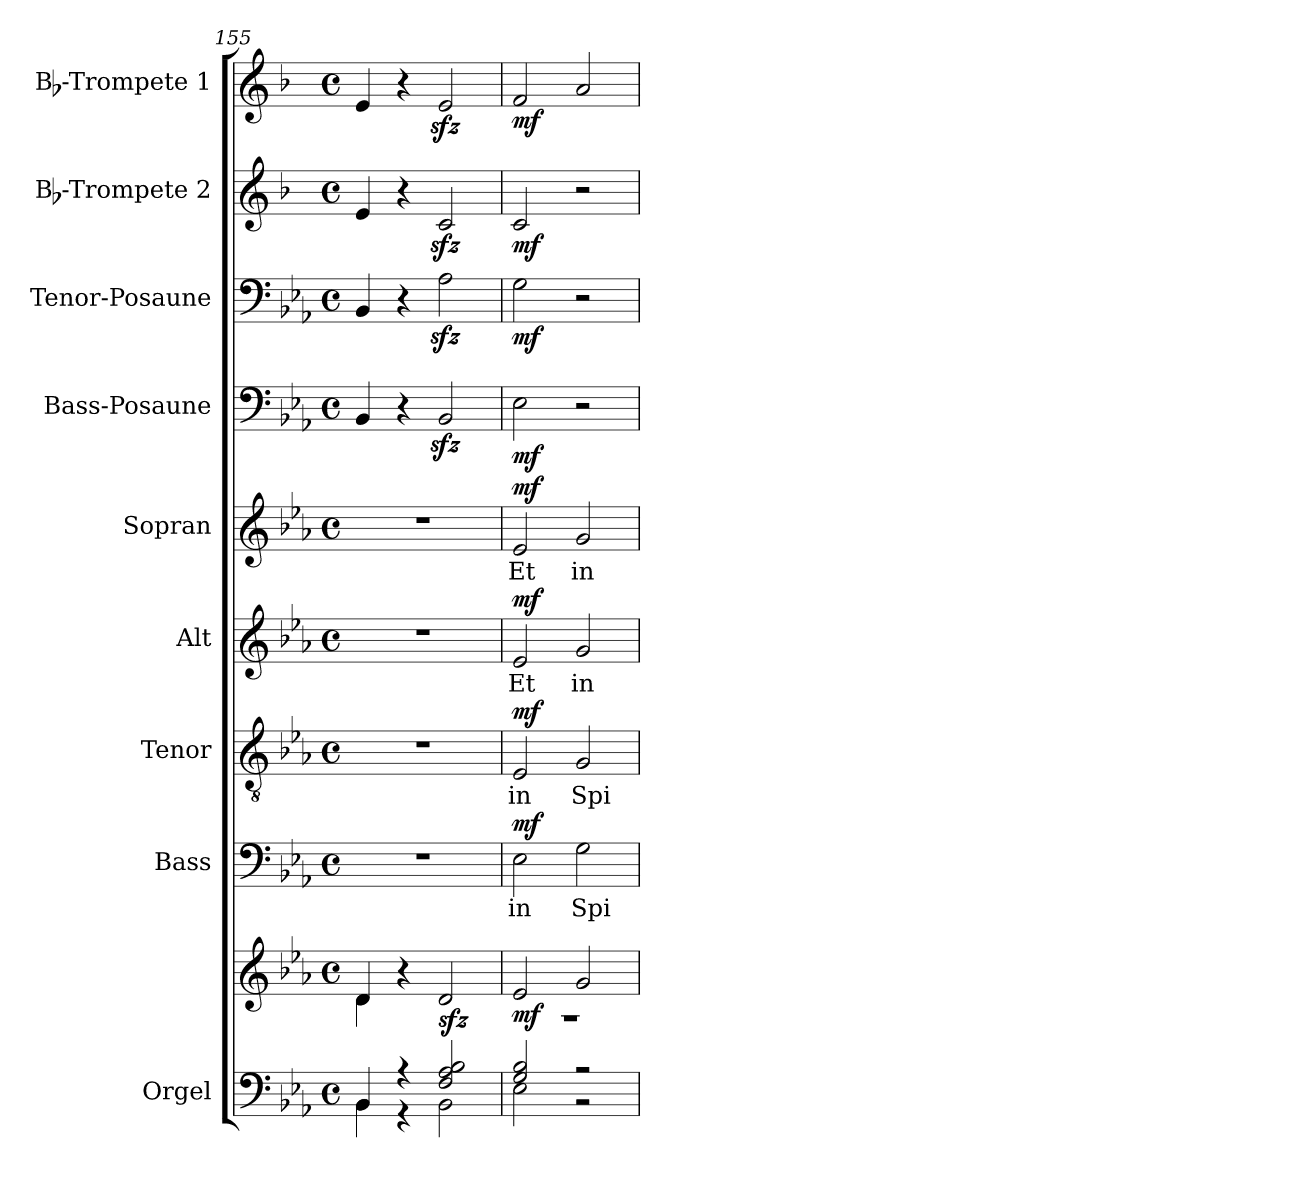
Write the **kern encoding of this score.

**kern	**kern	**dynam	**kern	**text	**dynam	**kern	**text	**dynam	**kern	**text	**dynam	**kern	**text	**dynam	**kern	**dynam	**kern	**dynam	**kern	**dynam	**kern	**dynam
*part9	*part9	*part9	*part8	*part8	*part8	*part7	*part7	*part7	*part6	*part6	*part6	*part5	*part5	*part5	*part4	*part4	*part3	*part3	*part2	*part2	*part1	*part1
*staff10	*staff9	*staff9/10	*staff8	*staff8	*staff8	*staff7	*staff7	*staff7	*staff6	*staff6	*staff6	*staff5	*staff5	*staff5	*staff4	*staff4	*staff3	*staff3	*staff2	*staff2	*staff1	*staff1
*I"Orgel	*	*	*I"Bass	*	*	*I"Tenor	*	*	*I"Alt	*	*	*I"Sopran	*	*	*I"Bass-Posaune	*	*I"Tenor-Posaune	*	*I"Bb-Trompete 2	*	*I"Bb-Trompete 1	*
*I'Org.	*	*	*I'B.	*	*	*I'T.	*	*	*I'A.	*	*	*I'S.	*	*	*I'B. Pos.	*	*I'T. Pos.	*	*I'Trp. 2	*	*I'Trp. 1	*
*clefF4	*clefG2	*	*clefF4	*	*	*clefGv2	*	*	*clefG2	*	*	*clefG2	*	*	*clefF4	*	*clefF4	*	*clefG2	*	*clefG2	*
*	*	*	*	*	*	*	*	*	*	*	*	*	*	*	*	*	*	*	*ITrd1c2	*	*ITrd1c2	*
*k[b-e-a-]	*k[b-e-a-]	*	*k[b-e-a-]	*	*	*k[b-e-a-]	*	*	*k[b-e-a-]	*	*	*k[b-e-a-]	*	*	*k[b-e-a-]	*	*k[b-e-a-]	*	*k[b-e-a-]	*	*k[b-e-a-]	*
*E-:	*E-:	*	*E-:	*	*	*E-:	*	*	*E-:	*	*	*E-:	*	*	*E-:	*	*E-:	*	*E-:	*	*E-:	*
*M4/4	*M4/4	*	*M4/4	*	*	*M4/4	*	*	*M4/4	*	*	*M4/4	*	*	*M4/4	*	*M4/4	*	*M4/4	*	*M4/4	*
*met(c)	*met(c)	*	*met(c)	*	*	*met(c)	*	*	*met(c)	*	*	*met(c)	*	*	*met(c)	*	*met(c)	*	*met(c)	*	*met(c)	*
=155	=155	=155	=155	=155	=155	=155	=155	=155	=155	=155	=155	=155	=155	=155	=155	=155	=155	=155	=155	=155	=155	=155
*^	*^	*	*	*	*	*	*	*	*	*	*	*	*	*	*	*	*	*	*	*	*	*
4BB-/	4BB-\	4d/	4d\	.	1r	.	.	1r	.	.	1r	.	.	1r	.	.	4BB-/	.	4BB-/	.	4d/	.	4d/	.
4r	4r	4r	4ryy	.	.	.	.	.	.	.	.	.	.	.	.	.	4r	.	4r	.	4r	.	4r	.
!	!	!	!	!LO:DY:b	!	!	!	!	!	!	!	!	!	!	!	!	!	!	!	!	!	!	!	!
2F/ 2A-/ 2B-/	2BB-\	2d/	2ryy	sfz	.	.	.	.	.	.	.	.	.	.	.	.	2BB-zz</	.	2A-zz<\	.	2B-zz</	.	2dzz</	.
=156	=156	=156	=156	=156	=156	=156	=156	=156	=156	=156	=156	=156	=156	=156	=156	=156	=156	=156	=156	=156	=156	=156	=156	=156
!	!	!	!	!LO:DY:b	!	!LO:LY:b	!LO:DY:a	!	!LO:LY:b	!LO:DY:a	!	!LO:LY:b	!LO:DY:a	!	!LO:LY:b	!LO:DY:a	!	!LO:DY:b	!	!LO:DY:b	!	!LO:DY:b	!	!LO:DY:b
2G/ 2B-/	2E-\	2e-/	1rA	mf	2E-\	in	mf	2E-/	in	mf	2e-/	Et	mf	2e-/	Et	mf	2E-\	mf	2G\	mf	2B-/	mf	2e-/	mf
!	!	!	!	!	!	!LO:LY:b	!	!	!LO:LY:b	!	!	!LO:LY:b	!	!	!LO:LY:b	!	!	!	!	!	!	!	!	!
2r	2r	2g/	.	.	2G\	Spi-	.	2G/	Spi-	.	2g/	in	.	2g/	in	.	2r	.	2r	.	2r	.	2g/	.
*v	*v	*	*	*	*	*	*	*	*	*	*	*	*	*	*	*	*	*	*	*	*	*	*	*
*	*v	*v	*	*	*	*	*	*	*	*	*	*	*	*	*	*	*	*	*	*	*	*	*
=	=	=	=	=	=	=	=	=	=	=	=	=	=	=	=	=	=	=	=	=	=	=
*-	*-	*-	*-	*-	*-	*-	*-	*-	*-	*-	*-	*-	*-	*-	*-	*-	*-	*-	*-	*-	*-	*-
